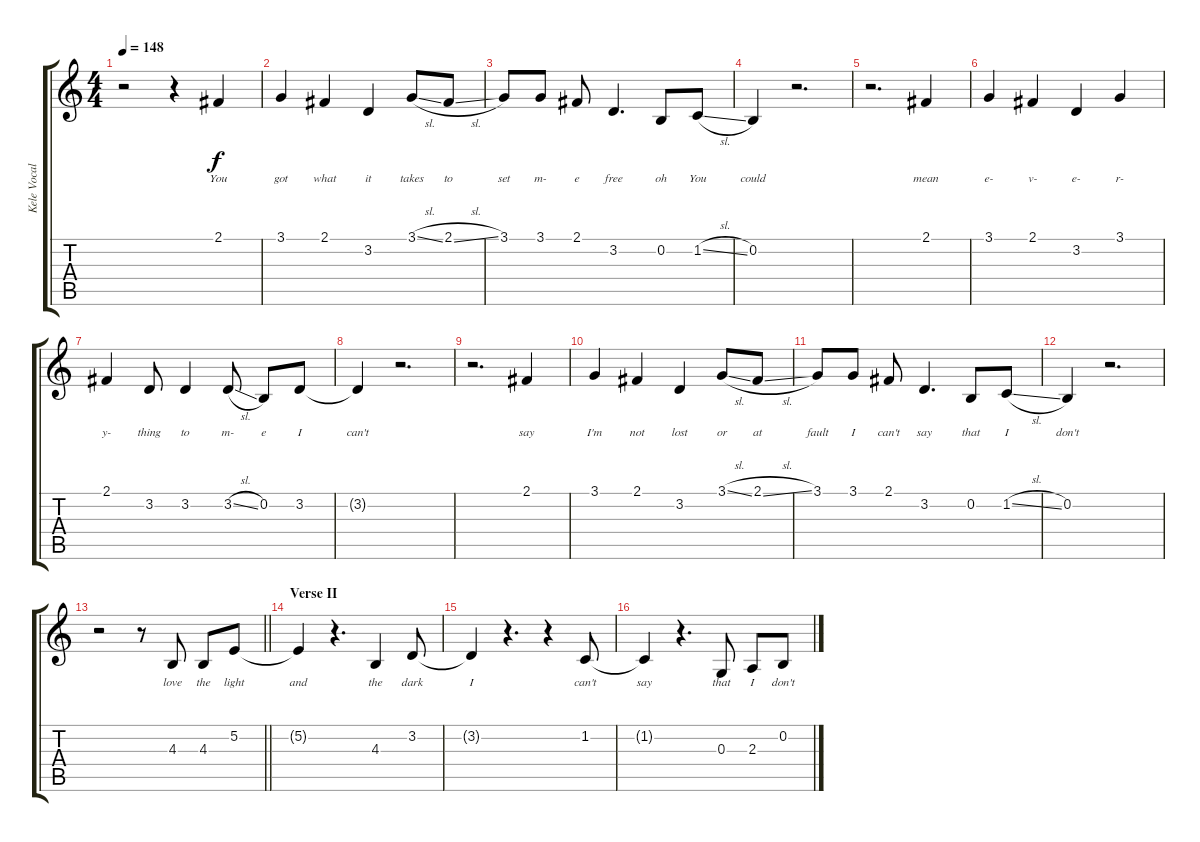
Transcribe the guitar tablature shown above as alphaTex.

\track ("Kele Vocals" "Kele Vocal") {instrument choiraahs}
\staff {score tabs}
\tuning (E4 B3 G3 D3 A2 E2) {hide}
\ts (4 4)
\tempo 148
\clef g2
\ks c
r.2{dy f} r.4 2.1.4{lyrics (0 "You") lyrics (1 "") lyrics (2 "") lyrics (3 "") lyrics (4 "")} |
3.1.4{lyrics (0 "got") lyrics (1 "") lyrics (2 "") lyrics (3 "") lyrics (4 "")} 2.1.4{lyrics (0 "what") lyrics (1 "") lyrics (2 "") lyrics (3 "") lyrics (4 "")} 3.2.4{lyrics (0 "it") lyrics (1 "") lyrics (2 "") lyrics (3 "") lyrics (4 "")} 3.1{sl}.8{lyrics (0 "takes") lyrics (1 "") lyrics (2 "") lyrics (3 "") lyrics (4 "")} 2.1{sl}.8{lyrics (0 "to") lyrics (1 "") lyrics (2 "") lyrics (3 "") lyrics (4 "")} |
3.1.8{lyrics (0 "set") lyrics (1 "") lyrics (2 "") lyrics (3 "") lyrics (4 "")} 3.1.8{lyrics (0 "m-") lyrics (1 "") lyrics (2 "") lyrics (3 "") lyrics (4 "")} 2.1.8{lyrics (0 "e") lyrics (1 "") lyrics (2 "") lyrics (3 "") lyrics (4 "")} 3.2.4{d lyrics (0 "free") lyrics (1 "") lyrics (2 "") lyrics (3 "") lyrics (4 "")} 0.2.8{lyrics (0 "oh") lyrics (1 "") lyrics (2 "") lyrics (3 "") lyrics (4 "")} 1.2{sl}.8{lyrics (0 "You") lyrics (1 "") lyrics (2 "") lyrics (3 "") lyrics (4 "")} |
0.2.4{lyrics (0 "could") lyrics (1 "") lyrics (2 "") lyrics (3 "") lyrics (4 "")} r.2{d} |
r.2{d} 2.1.4{lyrics (0 "mean") lyrics (1 "") lyrics (2 "") lyrics (3 "") lyrics (4 "")} |
3.1.4{lyrics (0 "e-") lyrics (1 "") lyrics (2 "") lyrics (3 "") lyrics (4 "")} 2.1.4{lyrics (0 "v-") lyrics (1 "") lyrics (2 "") lyrics (3 "") lyrics (4 "")} 3.2.4{lyrics (0 "e-") lyrics (1 "") lyrics (2 "") lyrics (3 "") lyrics (4 "")} 3.1.4{lyrics (0 "r-") lyrics (1 "") lyrics (2 "") lyrics (3 "") lyrics (4 "")} |
2.1.4{lyrics (0 "y-") lyrics (1 "") lyrics (2 "") lyrics (3 "") lyrics (4 "")} 3.2.8{lyrics (0 "thing") lyrics (1 "") lyrics (2 "") lyrics (3 "") lyrics (4 "")} 3.2.4{lyrics (0 "to") lyrics (1 "") lyrics (2 "") lyrics (3 "") lyrics (4 "")} 3.2{sl}.8{lyrics (0 "m-") lyrics (1 "") lyrics (2 "") lyrics (3 "") lyrics (4 "")} 0.2.8{lyrics (0 "e") lyrics (1 "") lyrics (2 "") lyrics (3 "") lyrics (4 "")} 3.2.8{lyrics (0 "I") lyrics (1 "") lyrics (2 "") lyrics (3 "") lyrics (4 "")} |
3.2{t}.4{lyrics (0 "can't") lyrics (1 "") lyrics (2 "") lyrics (3 "") lyrics (4 "")} r.2{d} |
r.2{d} 2.1.4{lyrics (0 "say") lyrics (1 "") lyrics (2 "") lyrics (3 "") lyrics (4 "")} |
3.1.4{lyrics (0 "I'm") lyrics (1 "") lyrics (2 "") lyrics (3 "") lyrics (4 "")} 2.1.4{lyrics (0 "not") lyrics (1 "") lyrics (2 "") lyrics (3 "") lyrics (4 "")} 3.2.4{lyrics (0 "lost") lyrics (1 "") lyrics (2 "") lyrics (3 "") lyrics (4 "")} 3.1{sl}.8{lyrics (0 "or") lyrics (1 "") lyrics (2 "") lyrics (3 "") lyrics (4 "")} 2.1{sl}.8{lyrics (0 "at") lyrics (1 "") lyrics (2 "") lyrics (3 "") lyrics (4 "")} |
3.1.8{lyrics (0 "fault") lyrics (1 "") lyrics (2 "") lyrics (3 "") lyrics (4 "")} 3.1.8{lyrics (0 "I") lyrics (1 "") lyrics (2 "") lyrics (3 "") lyrics (4 "")} 2.1.8{lyrics (0 "can't") lyrics (1 "") lyrics (2 "") lyrics (3 "") lyrics (4 "")} 3.2.4{d lyrics (0 "say") lyrics (1 "") lyrics (2 "") lyrics (3 "") lyrics (4 "")} 0.2.8{lyrics (0 "that") lyrics (1 "") lyrics (2 "") lyrics (3 "") lyrics (4 "")} 1.2{sl}.8{lyrics (0 "I") lyrics (1 "") lyrics (2 "") lyrics (3 "") lyrics (4 "")} |
0.2.4{lyrics (0 "don't") lyrics (1 "") lyrics (2 "") lyrics (3 "") lyrics (4 "")} r.2{d} |
\barLineRight lightlight
r.2 r.8 4.3.8{lyrics (0 "love") lyrics (1 "") lyrics (2 "") lyrics (3 "") lyrics (4 "")} 4.3.8{lyrics (0 "the") lyrics (1 "") lyrics (2 "") lyrics (3 "") lyrics (4 "")} 5.2.8{lyrics (0 "light") lyrics (1 "") lyrics (2 "") lyrics (3 "") lyrics (4 "")} |
\section ("" "Verse II")
5.2{t}.4{lyrics (0 "and") lyrics (1 "") lyrics (2 "") lyrics (3 "") lyrics (4 "")} r.4{d} 4.3.4{lyrics (0 "the") lyrics (1 "") lyrics (2 "") lyrics (3 "") lyrics (4 "")} 3.2.8{lyrics (0 "dark") lyrics (1 "") lyrics (2 "") lyrics (3 "") lyrics (4 "")} |
3.2{t}.4{lyrics (0 "I") lyrics (1 "") lyrics (2 "") lyrics (3 "") lyrics (4 "")} r.4{d} r.4 1.2.8{lyrics (0 "can't") lyrics (1 "") lyrics (2 "") lyrics (3 "") lyrics (4 "")} |
1.2{t}.4{lyrics (0 "say") lyrics (1 "") lyrics (2 "") lyrics (3 "") lyrics (4 "")} r.4{d} 0.3.8{lyrics (0 "that") lyrics (1 "") lyrics (2 "") lyrics (3 "") lyrics (4 "")} 2.3.8{lyrics (0 "I") lyrics (1 "") lyrics (2 "") lyrics (3 "") lyrics (4 "")} 0.2.8{lyrics (0 "don't") lyrics (1 "") lyrics (2 "") lyrics (3 "") lyrics (4 "")}
